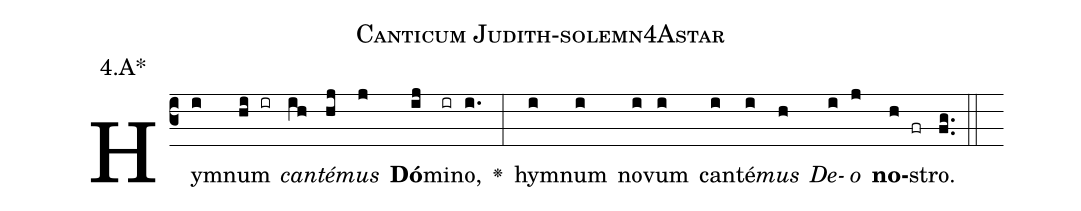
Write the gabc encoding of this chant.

name: Canticum Judith-solemn4Astar;
annotation: 4.A*;
%%
(c3)Hym(i)num(hi ir) <i>can</i>(ih)<i>té</i>(hj)<i>mus</i>(j) <b>Dó</b>(ij)mi(ir)no,(i.) <v>\greheightstar</v>(:) hym(i)num(i) no(i)vum(i) can(i)té(i)<i>mus</i>(h) <i>De</i>(i)<i>o</i>(j) <b>no</b>(h fr)stro.(fg..) (::)


%E(i) u(h) o(i) u(j) a(h) e.(fg..) (::)
